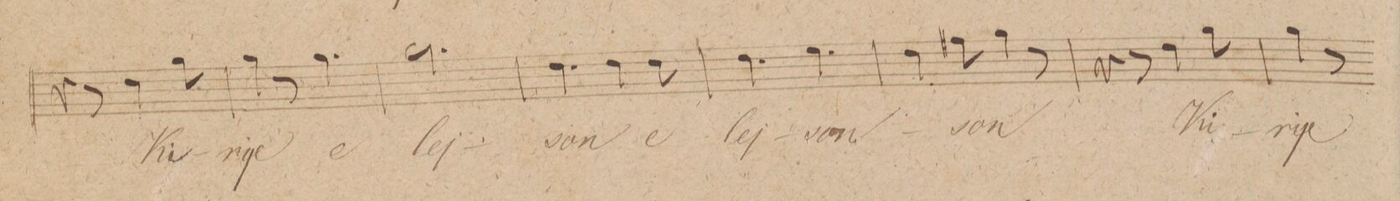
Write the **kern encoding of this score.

**kern	**text	**dynam
*I"Alto	*	*
*clefC3	*	*
*k[]	*	*
*M6/8	*	*
4r	.	.
8r	.	.
4e\	Ki-	.
8a\	.	.
=100	=100	=100
4a\	-rije	.
8r	.	.
4.a\	e-	.
=101	=101	=101
2.a\	-lej-	.
=102	=102	=102
4.e\	-son	.
4e\	.	.
8e\	e-	.
=103	=103	=103
4.e\	-lej-	.
4.f\	-son	.
=104	=104	=104
4e\	.	.
8g#X\	son	.
4a\	.	.
8r	.	.
=105	=105	=105
4r	.	.
8r	.	.
4e\	Ki-	.
8a\	.	.
=106	=106	=106
4a\	-rije	.
8r	.	.
*-	*-	*-
